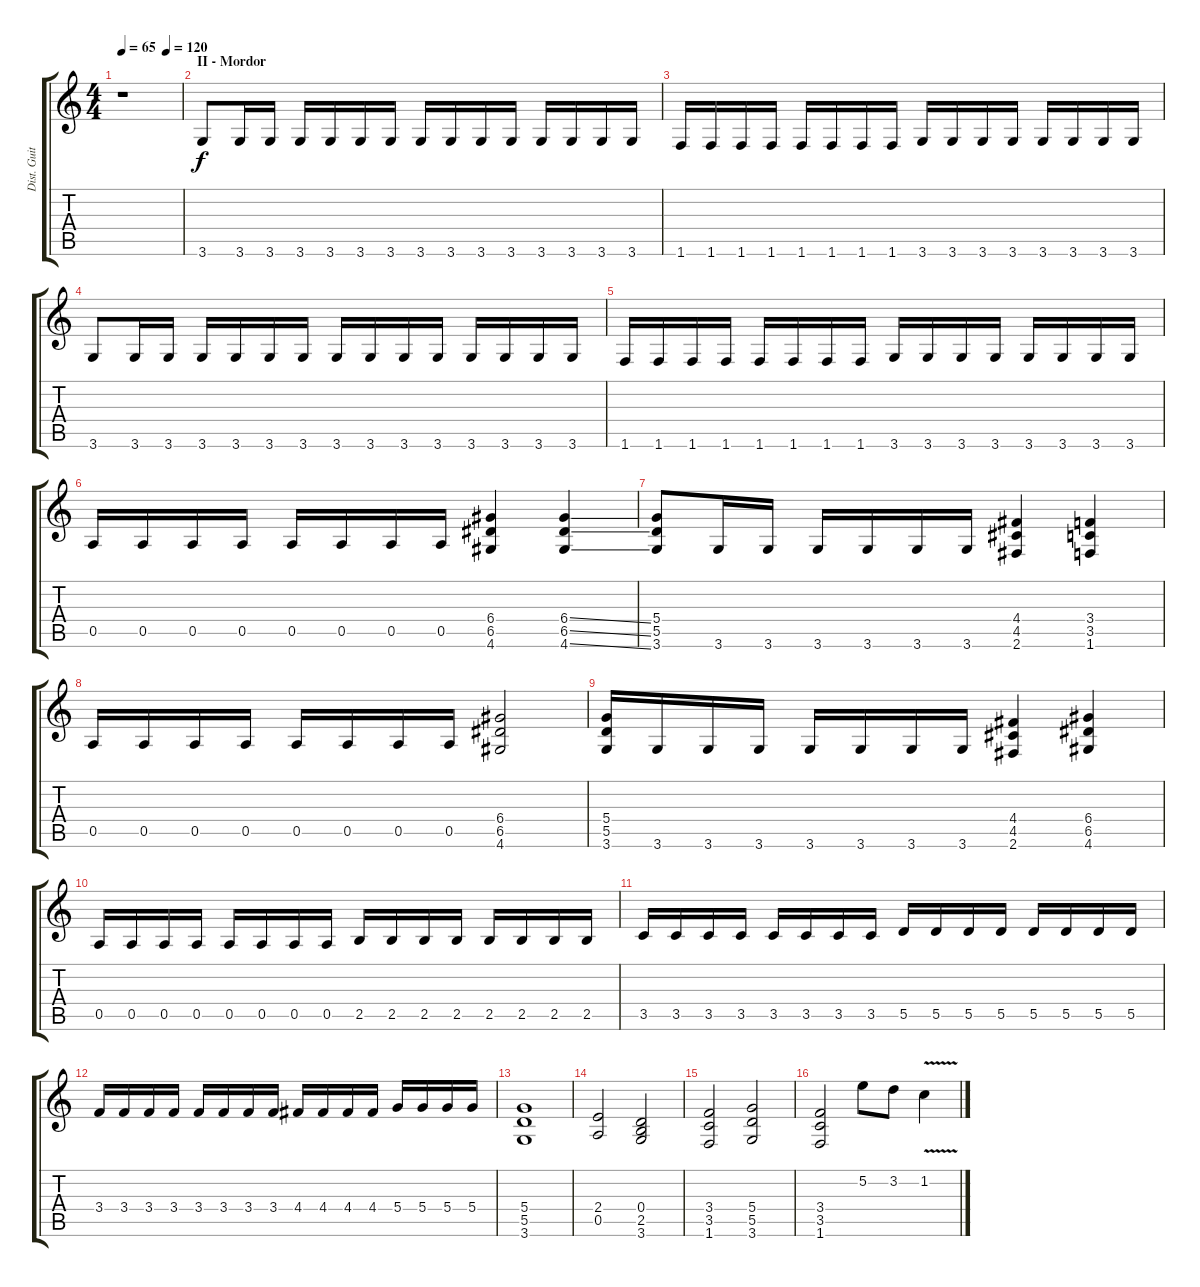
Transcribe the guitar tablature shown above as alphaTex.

\track ("Dist. Guitar" "Dist. Guit") {instrument overdrivenguitar}
\staff {score tabs}
\tuning (E4 B3 G3 D3 A2 E2) {hide}
\ts (4 4)
\tempo 65
\tempo (120 0.75)
\clef g2
\ks c
r.1{dy f} |
\section ("" "II - Mordor")
3.6.8{volume 13 balance 10} 3.6.16 3.6.16 3.6.16 3.6.16 3.6.16 3.6.16 3.6.16 3.6.16 3.6.16 3.6.16 3.6.16 3.6.16 3.6.16 3.6.16 |
1.6.16 1.6.16 1.6.16 1.6.16 1.6.16 1.6.16 1.6.16 1.6.16 3.6.16 3.6.16 3.6.16 3.6.16 3.6.16 3.6.16 3.6.16 3.6.16 |
3.6.8 3.6.16 3.6.16 3.6.16 3.6.16 3.6.16 3.6.16 3.6.16 3.6.16 3.6.16 3.6.16 3.6.16 3.6.16 3.6.16 3.6.16 |
1.6.16 1.6.16 1.6.16 1.6.16 1.6.16 1.6.16 1.6.16 1.6.16 3.6.16 3.6.16 3.6.16 3.6.16 3.6.16 3.6.16 3.6.16 3.6.16 |
0.5.16 0.5.16 0.5.16 0.5.16 0.5.16 0.5.16 0.5.16 0.5.16 (6.4 6.5 4.6).4 (6.4{ss} 6.5{ss} 4.6{ss}).4 |
(5.4 5.5 3.6).8{balance 8} 3.6.16 3.6.16 3.6.16 3.6.16 3.6.16 3.6.16 (4.4 4.5 2.6).4 (3.4 3.5 1.6).4 |
0.5.16{balance 5} 0.5.16 0.5.16 0.5.16 0.5.16 0.5.16 0.5.16 0.5.16 (6.4 6.5 4.6).2 |
(5.4 5.5 3.6).16{balance 8} 3.6.16 3.6.16 3.6.16 3.6.16 3.6.16 3.6.16 3.6.16 (4.4 4.5 2.6).4 (6.4 6.5 4.6).4 |
0.5.16{volume 14 balance 8} 0.5.16 0.5.16 0.5.16 0.5.16 0.5.16 0.5.16 0.5.16 2.5.16 2.5.16 2.5.16 2.5.16 2.5.16 2.5.16 2.5.16 2.5.16 |
3.5.16 3.5.16 3.5.16 3.5.16 3.5.16 3.5.16 3.5.16 3.5.16 5.5.16 5.5.16 5.5.16 5.5.16 5.5.16 5.5.16 5.5.16 5.5.16 |
3.4.16 3.4.16 3.4.16 3.4.16 3.4.16 3.4.16 3.4.16 3.4.16 4.4.16 4.4.16 4.4.16 4.4.16 5.4.16 5.4.16 5.4.16 5.4.16 |
(5.4 5.5 3.6).1 |
(2.4 0.5).2 (0.4 2.5 3.6).2 |
(3.4 3.5 1.6).2 (5.4 5.5 3.6).2 |
(3.4 3.5 1.6).2 5.2.8 3.2.8 1.2{v}.4
